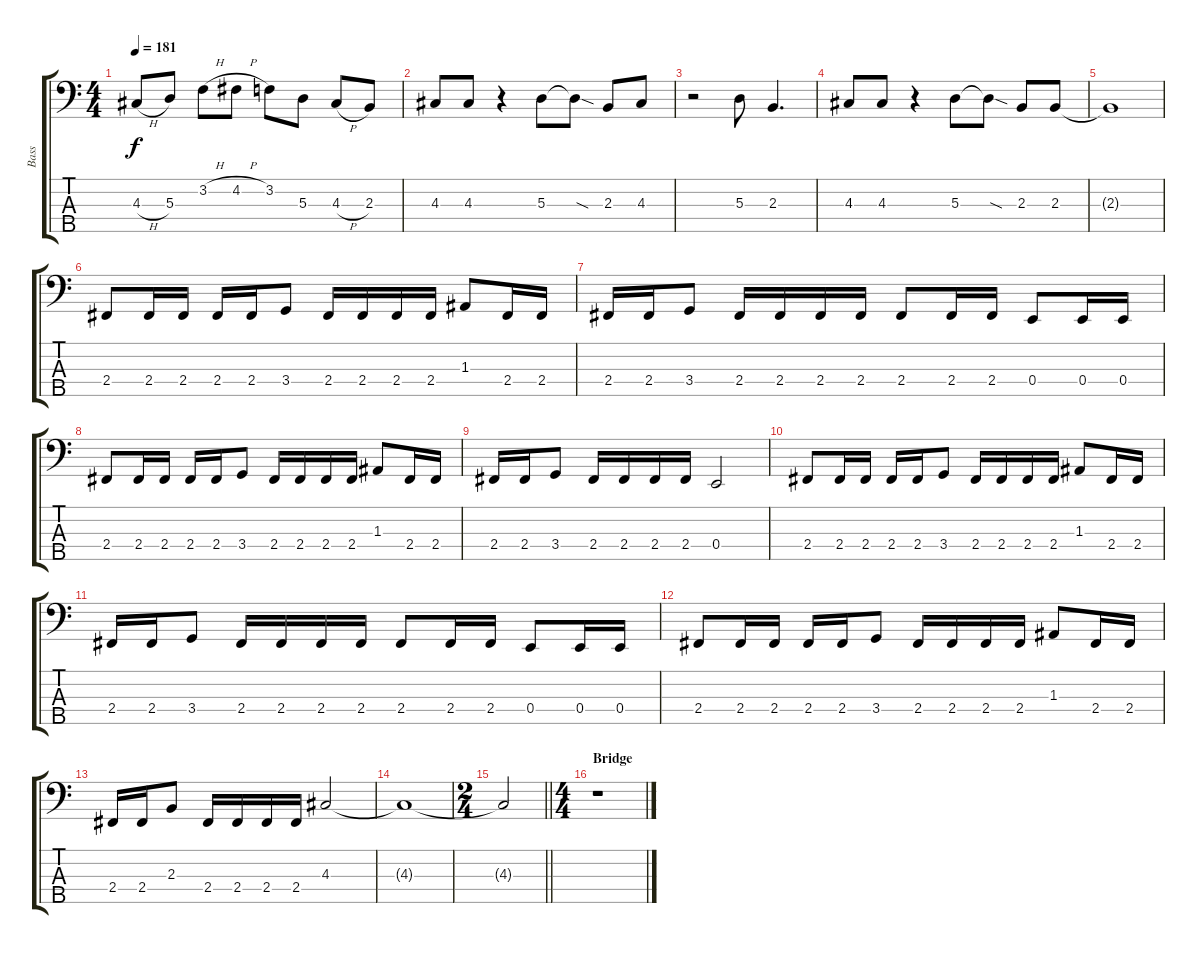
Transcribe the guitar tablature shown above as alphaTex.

\track ("Bass" "Bass") {instrument electricbassfinger}
\staff {score tabs}
\tuning (G2 D2 A1 E1 B0) {hide}
\ts (4 4)
\tempo 181
\clef f4
\ks c
4.3{h}.8{dy f} 5.3.8 3.2{h}.8 4.2{h}.8 3.2.8 5.3.8 4.3{h}.8 2.3.8 |
4.3.8 4.3.8 r.4 5.3.8 5.3{sod t}.8 2.3.8 4.3.8 |
r.2 5.3.8 2.3.4{d} |
4.3.8 4.3.8 r.4 5.3.8 5.3{sod t}.8 2.3.8 2.3.8 |
2.3{t}.1 |
2.4.8 2.4.16 2.4.16 2.4.16 2.4.16 3.4.8 2.4.16 2.4.16 2.4.16 2.4.16 1.3.8 2.4.16 2.4.16 |
2.4.16 2.4.16 3.4.8 2.4.16 2.4.16 2.4.16 2.4.16 2.4.8 2.4.16 2.4.16 0.4.8 0.4.16 0.4.16 |
2.4.8 2.4.16 2.4.16 2.4.16 2.4.16 3.4.8 2.4.16 2.4.16 2.4.16 2.4.16 1.3.8 2.4.16 2.4.16 |
2.4.16 2.4.16 3.4.8 2.4.16 2.4.16 2.4.16 2.4.16 0.4.2 |
2.4.8 2.4.16 2.4.16 2.4.16 2.4.16 3.4.8 2.4.16 2.4.16 2.4.16 2.4.16 1.3.8 2.4.16 2.4.16 |
2.4.16 2.4.16 3.4.8 2.4.16 2.4.16 2.4.16 2.4.16 2.4.8 2.4.16 2.4.16 0.4.8 0.4.16 0.4.16 |
2.4.8 2.4.16 2.4.16 2.4.16 2.4.16 3.4.8 2.4.16 2.4.16 2.4.16 2.4.16 1.3.8 2.4.16 2.4.16 |
2.4.16 2.4.16 2.3.8 2.4.16 2.4.16 2.4.16 2.4.16 4.3.2 |
4.3{t}.1 |
\ts (2 4)
\barLineRight lightlight
4.3{t}.2 |
\ts (4 4)
\section ("" "Bridge")
r.1
